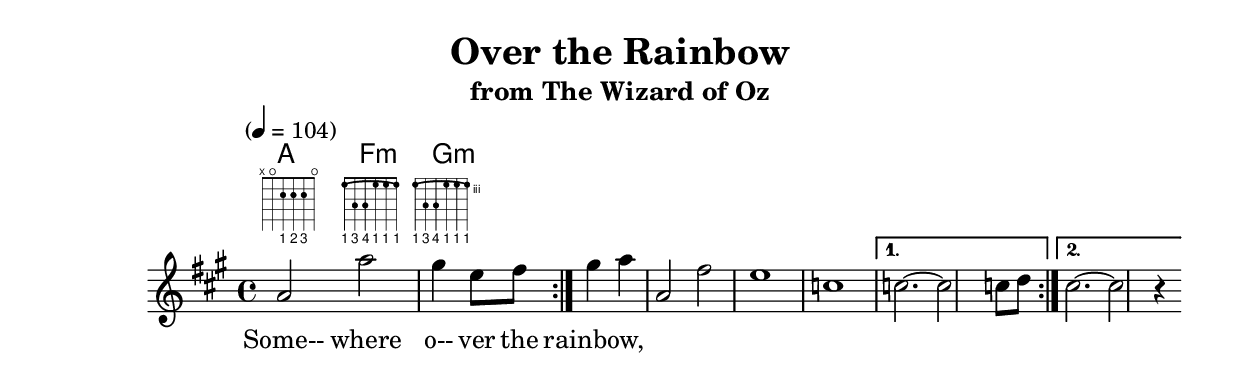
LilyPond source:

\include "predefined-guitar-fretboards.ly"

\header {
	title = "Over the Rainbow"
	subtitle="from The Wizard of Oz"
	author="Harold Arlan (1905 - 1986)"
}

flute = \new Staff {
	\set Staff.midiInstrument = #"flute"
	\relative c' {
		\clef treble
		\key a \major
		\time 4/4
		\tempo "" 4 = 104

		\repeat volta 2 {
			a'2 a'2 | gis4 e8 fis8 gis4 a4
			a,2 fis'2 | e1

			c

		}
		\alternative {
			{ c2.~ c2 c8 d8  }
			{ c2.~ c2 r4  }
		}
	}
}

guitar = \chordmode {

	\repeat volta 2 {
		a2 f2:m g:m
	}
	\alternative {
		{}
		{}
	}
}


\score {
	<<
		\context ChordNames {
			\set chordChanges = ##t
			\set Staff.midiInstrument = #"acoustic guitar (nylon)"
			\guitar
		}
		\context FretBoards {
			\set chordChanges = ##t
			\guitar
		}

		\flute
		\addlyrics {
			Some-- where | o-- ver the rainbow,
		}
	>>
	\layout { }
	\midi { }
}
\version "2.18.2"



%{




[Intro]

G D Em     C

G D Em Em7 C



[Intro]

G     D     C     G

Oooo, oooo, oooo, oooo...

C     B7    Em    C

Oooo, oooo, oooo, oooo...



[Chorus]

G          D

Somewhere over the rainbow,

C        G

  Way up high

C       G

There's a land that I heard of,

D               Em         C

Once in a lullaby...

     G          D

Oh, somewhere over the rainbow

C           G

  Skies are blue

C       G

And the dreams that you  dare to dream

D                        Em         C

Really do come true...



[Verse]

    G

Someday I'll wish upon a star

D                                Em     C

Wake up where the clouds are far behind me

      G

Where trouble melts like lemon drops

D

High above the chimney tops

       Em           C

That's where you'll find me



[Chorus]

     G          D

Oh, somewhere over the rainbow

C           G

 Blue birds fly

C         G

Birds fly over the rainbow

D                Em         C

Why then,oh why can't I...



[Verse]

    G

Someday I'll wish upon a star

D                                Em      C

Wake up where the clouds are far behind me

      G

Where trouble melts like lemon drops

D

High above the chimney tops

       Em           C

That's where you'll find me



[Chorus]

     G          D

Oh, somewhere over the rainbow

C        G

  Way up high

C       G

And the dream that you dare to

D                Em         C

Why oh why can't I...



[Outro]

G     D     C     G

Oooo, oooo, oooo, oooo...

C     B7    Em    C        G

Oooo, oooo, oooo, oooo...

%}